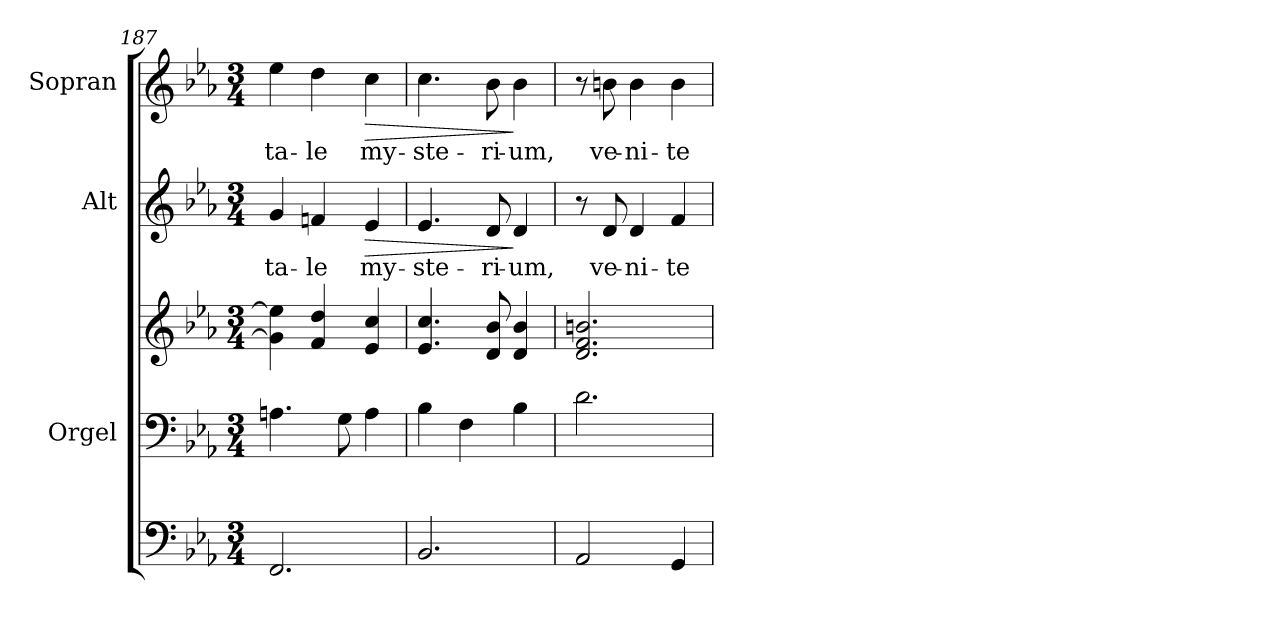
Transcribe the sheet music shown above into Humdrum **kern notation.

**kern	**kern	**kern	**kern	**text	**dynam	**kern	**text	**dynam
*part4	*part3	*part3	*part2	*part2	*part2	*part1	*part1	*part1
*staff5	*staff4	*staff3	*staff2	*staff2	*staff2	*staff1	*staff1	*staff1
*	*I"Orgel	*	*I"Alt	*	*	*I"Sopran	*	*
*	*I'Org.	*	*I'A.	*	*	*I'S.	*	*
*clefF4	*clefF4	*clefG2	*clefG2	*	*	*clefG2	*	*
*k[b-e-a-]	*k[b-e-a-]	*k[b-e-a-]	*k[b-e-a-]	*	*	*k[b-e-a-]	*	*
*E-:	*E-:	*E-:	*E-:	*	*	*E-:	*	*
*M3/4	*M3/4	*M3/4	*M3/4	*	*	*M3/4	*	*
=187	=187	=187	=187	=187	=187	=187	=187	=187
!	!	!	!	!LO:LY:b	!	!	!LO:LY:b	!
2.FF/	4.An\	4g\] 4ee-\]	4g/	-ta-	.	4ee-\	-ta-	.
!	!	!	!	!LO:LY:b	!	!	!LO:LY:b	!
.	.	4f/ 4dd/	4fn/	-le	.	4dd\	-le	.
.	8G\	.	.	.	.	.	.	.
!	!	!	!	!LO:LY:b	!LO:HP:b	!	!LO:LY:b	!LO:HP:b
.	4A\	4e-/ 4cc/	4e-/	my-	>	4cc\	my-	>
=188	=188	=188	=188	=188	=188	=188	=188	=188
!	!	!	!	!LO:LY:b	!	!	!LO:LY:b	!
2.BB-/	4B-\	4.e-/ 4.cc/	4.e-/	-ste-	.	4.cc\	-ste-	.
.	4F\	.	.	.	.	.	.	.
!	!	!	!	!LO:LY:b	!	!	!LO:LY:b	!
.	.	8d/ 8b-/	8d/	-ri-	.	8b-\	-ri-	.
!	!	!	!	!LO:LY:b	!	!	!LO:LY:b	!
.	4B-\	4d/ 4b-/	4d/	-um,	]	4b-\	-um,	]
!!LO:PB:g=z
=189	=189	=189	=189	=189	=189	=189	=189	=189
2AA-/	2.d\	2.d/ 2.f/ 2.bn/	8r	.	.	8r	.	.
!	!	!	!	!LO:LY:b	!	!	!LO:LY:b	!
.	.	.	8d/	ve-	.	8bn\	ve-	.
!	!	!	!	!LO:LY:b	!	!	!LO:LY:b	!
.	.	.	4d/	-ni-	.	4b\	-ni-	.
!	!	!	!	!LO:LY:b	!	!	!LO:LY:b	!
4GG/	.	.	4f/	-te	.	4b\	-te	.
=	=	=	=	=	=	=	=	=
*-	*-	*-	*-	*-	*-	*-	*-	*-
